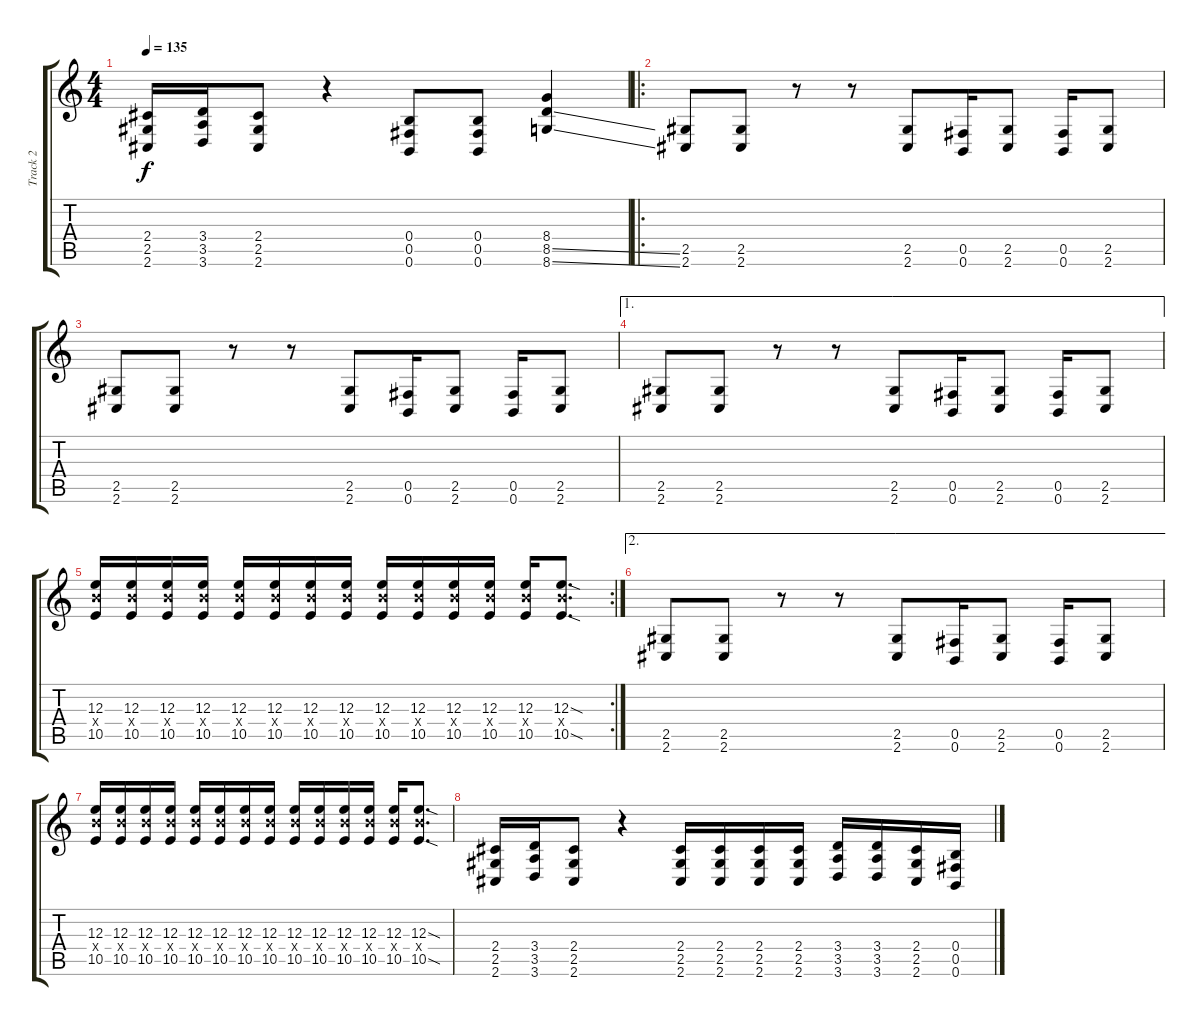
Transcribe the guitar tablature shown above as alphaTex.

\track ("Track 2" "Track 2") {instrument distortionguitar}
\staff {score tabs}
\tuning (Db4 Ab3 E3 B2 Gb2 B1) {hide}
\ts (4 4)
\tempo 135
\clef g2
\ks c
(2.4 2.5 2.6).16{dy f} (3.4 3.5 3.6).16 (2.4 2.5 2.6).8 r.4 (0.4 0.5 0.6).8 (0.4 0.5 0.6).8 (8.4 8.5{ss} 8.6{ss}).4 |
\ro
(2.5 2.6).8 (2.5 2.6).8 r.8 r.8 (2.5 2.6).8 (0.5 0.6).16 (2.5 2.6).8 (0.5 0.6).16 (2.5 2.6).8 |
(2.5 2.6).8 (2.5 2.6).8 r.8 r.8 (2.5 2.6).8 (0.5 0.6).16 (2.5 2.6).8 (0.5 0.6).16 (2.5 2.6).8 |
\ae 1
(2.5 2.6).8 (2.5 2.6).8 r.8 r.8 (2.5 2.6).8 (0.5 0.6).16 (2.5 2.6).8 (0.5 0.6).16 (2.5 2.6).8 |
\rc 2
(12.3 12.4{x} 10.5).16 (12.3 12.4{x} 10.5).16 (12.3 12.4{x} 10.5).16 (12.3 12.4{x} 10.5).16 (12.3 12.4{x} 10.5).16 (12.3 12.4{x} 10.5).16 (12.3 12.4{x} 10.5).16 (12.3 12.4{x} 10.5).16 (12.3 12.4{x} 10.5).16 (12.3 12.4{x} 10.5).16 (12.3 12.4{x} 10.5).16 (12.3 12.4{x} 10.5).16 (12.3 12.4{x} 10.5).16 (12.3{sod} 12.4{x} 10.5{sod}).8{d} |
\ae 2
(2.5 2.6).8 (2.5 2.6).8 r.8 r.8 (2.5 2.6).8 (0.5 0.6).16 (2.5 2.6).8 (0.5 0.6).16 (2.5 2.6).8 |
(12.3 12.4{x} 10.5).16 (12.3 12.4{x} 10.5).16 (12.3 12.4{x} 10.5).16 (12.3 12.4{x} 10.5).16 (12.3 12.4{x} 10.5).16 (12.3 12.4{x} 10.5).16 (12.3 12.4{x} 10.5).16 (12.3 12.4{x} 10.5).16 (12.3 12.4{x} 10.5).16 (12.3 12.4{x} 10.5).16 (12.3 12.4{x} 10.5).16 (12.3 12.4{x} 10.5).16 (12.3 12.4{x} 10.5).16 (12.3{sod} 12.4{x} 10.5{sod}).8{d} |
(2.4 2.5 2.6).16 (3.4 3.5 3.6).16 (2.4 2.5 2.6).8 r.4 (2.4 2.5 2.6).16 (2.4 2.5 2.6).16 (2.4 2.5 2.6).16 (2.4 2.5 2.6).16 (3.4 3.5 3.6).16 (3.4 3.5 3.6).16 (2.4 2.5 2.6).16 (0.4 0.5 0.6).16
